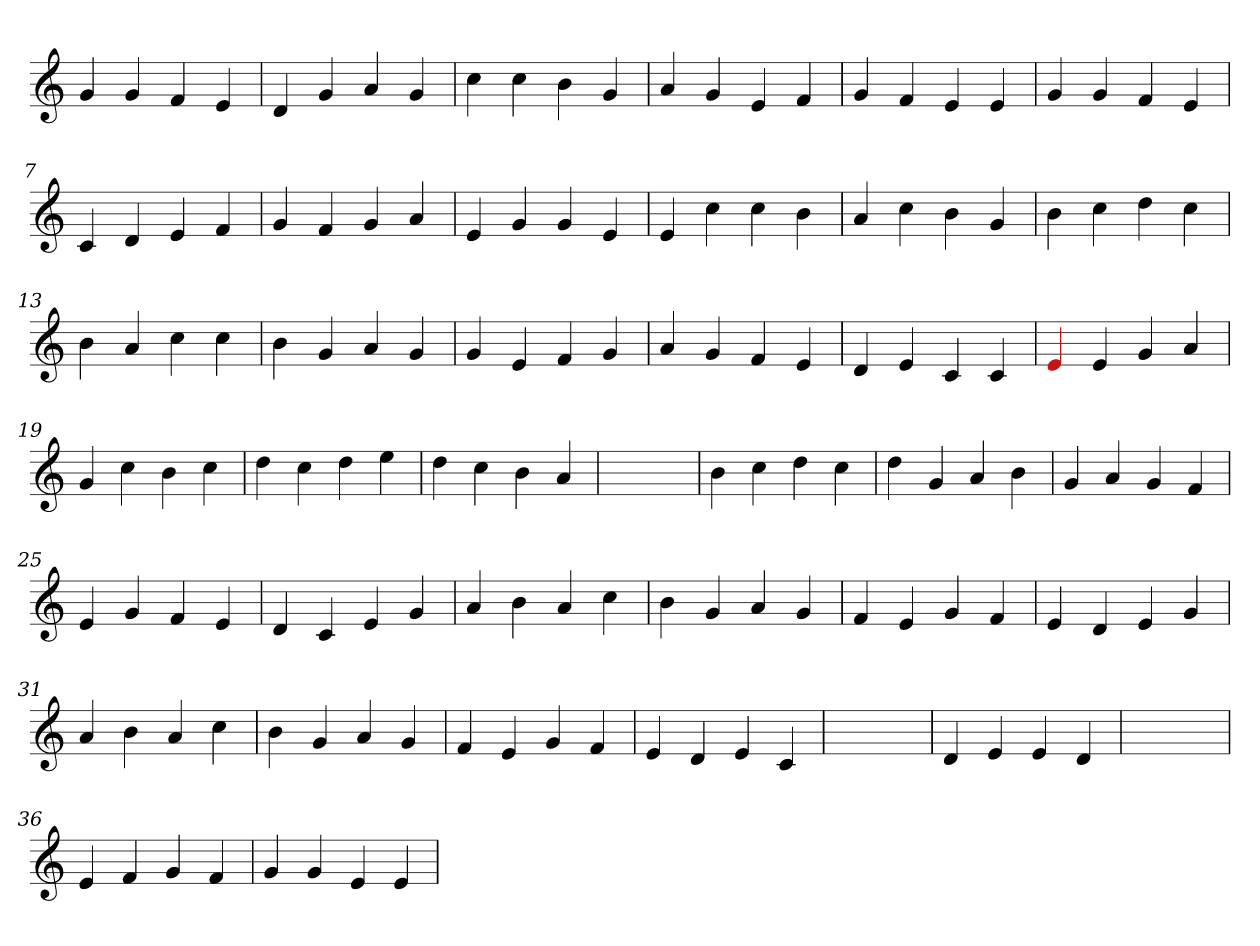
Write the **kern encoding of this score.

**kern
*part1
*staff1
*clefG2
=1
4g
4g
4f
4e
=2
4d
4g
4a
4g
=3
4cc
4cc
4b
4g
=4
4a
4g
4e
4f
=5
4g
4f
4e
4e
=6
4g
4g
4f
4e
=7
4c
4d
4e
4f
=8
4g
4f
4g
4a
=9
4e
4g
4g
4e
=10
4e
4cc
4cc
4b
=11
4a
4cc
4b
4g
=12
4b
4cc
4dd
4cc
=13
4b
4a
4cc
4cc
=14
4b
4g
4a
4g
=15
4g
4e
4f
4g
=16
4a
4g
4f
4e
=17
4d
4e
4c
4c
=18
4Re
4e
4g
4a
=19
4g
4cc
4b
4cc
=20
4dd
4cc
4dd
4ee
=21
4dd
4cc
4b
4a
=22
1ryy
=22
4b
4cc
4dd
4cc
=23
4dd
4g
4a
4b
=24
4g
4a
4g
4f
=25
4e
4g
4f
4e
=26
4d
4c
4e
4g
=27
4a
4b
4a
4cc
=28
4b
4g
4a
4g
=29
4f
4e
4g
4f
=30
4e
4d
4e
4g
=31
4a
4b
4a
4cc
=32
4b
4g
4a
4g
=33
4f
4e
4g
4f
=34
4e
4d
4e
4c
=35
1ryy
=35
4d
4e
4e
4d
=36
1ryy
=36
4e
4f
4g
4f
=37
4g
4g
4e
4e
=
*-
